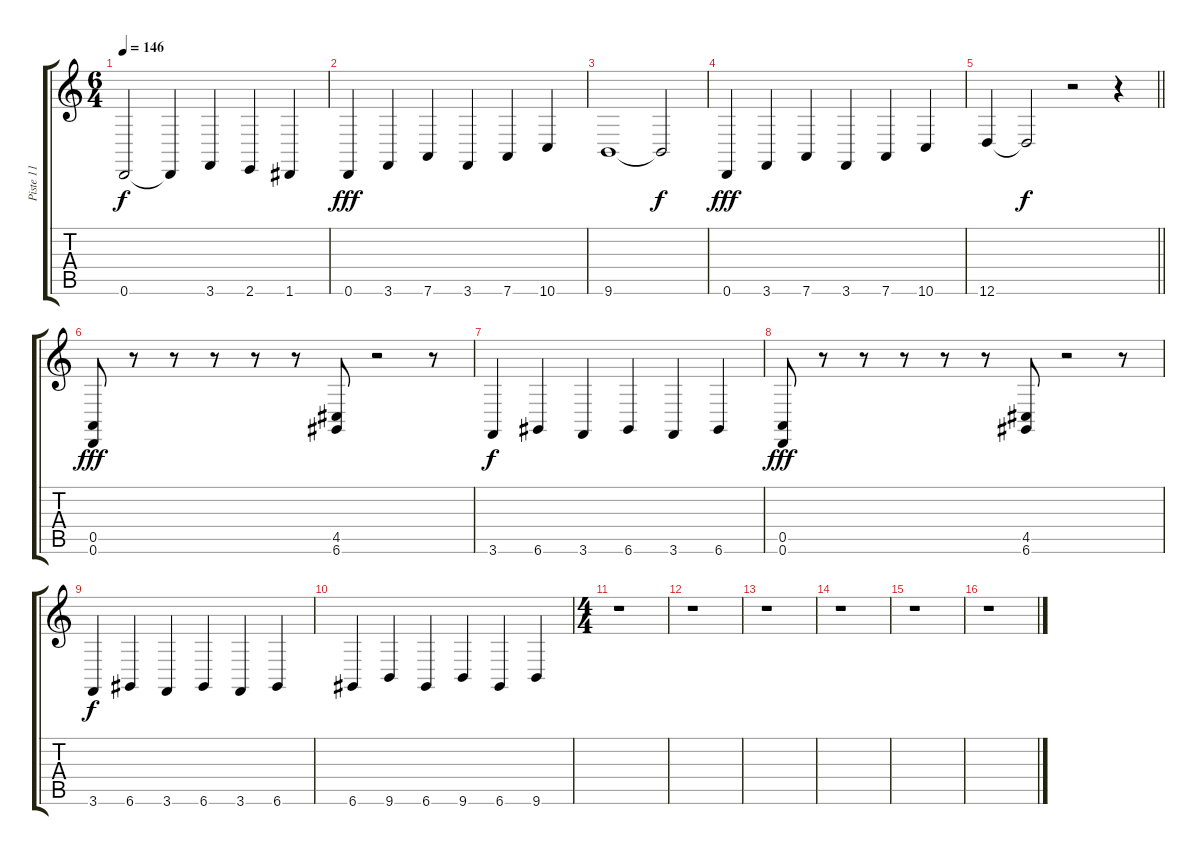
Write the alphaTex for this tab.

\track ("Piste 11" "Piste 11") {instrument clarinet}
\staff {score tabs}
\tuning (E4 B3 G3 D3 A2 D2) {hide}
\ts (6 4)
\tempo 146
\clef g2
\ks c
0.6.2{dy f} 0.6{t}.4 3.6.4 2.6.4 1.6.4 |
0.6.4{dy fff} 3.6.4 7.6.4 3.6.4 7.6.4 10.6.4 |
9.6.1 9.6{t}.2{dy f} |
0.6.4{dy fff} 3.6.4 7.6.4 3.6.4 7.6.4 10.6.4 |
\barLineRight lightlight
12.6.4 12.6{t}.2{dy f} r.2 r.4 |
\section ("" "")
(0.5 0.6).8{dy fff} r.8 r.8 r.8 r.8 r.8 (4.5 6.6).8 r.2 r.8 |
3.6.4{dy f} 6.6.4 3.6.4 6.6.4 3.6.4 6.6.4 |
(0.5 0.6).8{dy fff} r.8 r.8 r.8 r.8 r.8 (4.5 6.6).8 r.2 r.8 |
3.6.4{dy f} 6.6.4 3.6.4 6.6.4 3.6.4 6.6.4 |
6.6.4 9.6.4 6.6.4 9.6.4 6.6.4 9.6.4 |
\ts (4 4)
r.1 |
r.1 |
r.1 |
r.1 |
r.1 |
r.1
